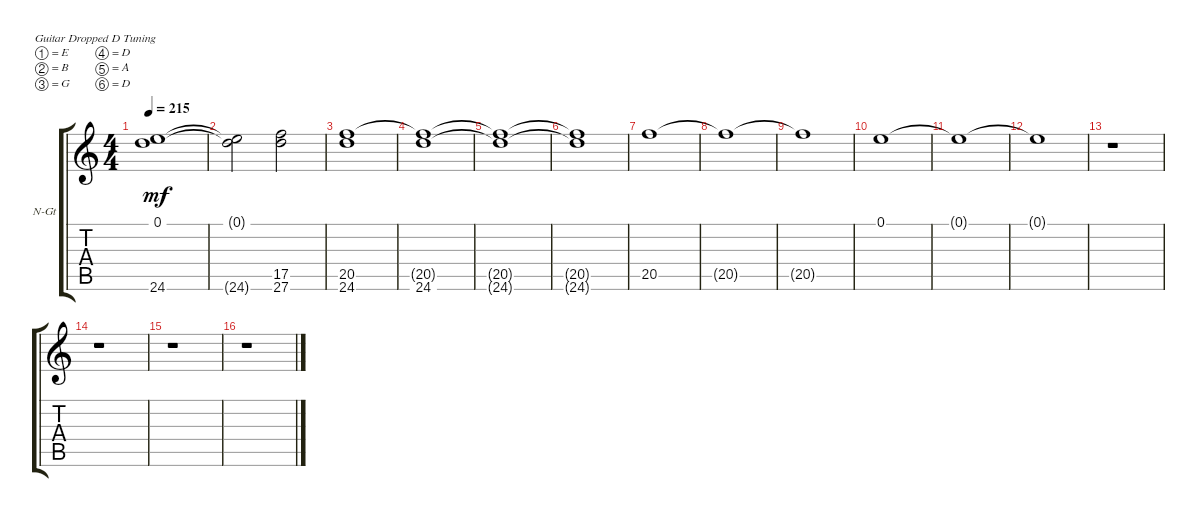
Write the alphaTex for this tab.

\bracketExtendMode groupsimilarinstruments
\firstSystemTrackNameOrientation horizontal
\otherSystemsTrackNameOrientation horizontal
\track ("Keyboard (Christian)" "N-Gt") {instrument acousticguitarnylon}
\staff {score tabs}
\tuning (E4 B3 G3 D3 A2 D2)
\ts (4 4)
\tempo 215
\clef g2
\ks c
(0.1 24.6{t}).1{dy mf} |
(0.1{t} 24.6{t}).2 (27.6 17.5).2 |
(20.5 24.6).1 |
(24.6 20.5{t}).1 |
(20.5{t} 24.6{t}).1 |
(20.5{t} 24.6{t}).1 |
20.5.1 |
20.5{t}.1 |
20.5{t}.1 |
0.1.1 |
0.1{t}.1 |
0.1{t}.1 |
r.1 |
r.1 |
r.1 |
r.1
